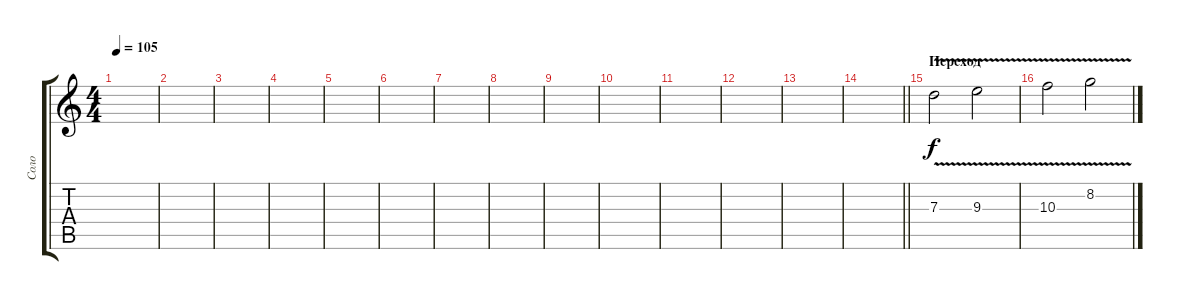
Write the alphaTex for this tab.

\track ("Соло" "Соло") {instrument electricguitarclean}
\staff {score tabs}
\tuning (E4 B3 G3 D3 A2 E2) {hide}
\ts (4 4)
\tempo 105
\clef g2
\ks c
|
|
|
|
|
|
|
|
|
|
|
|
|
\barLineRight lightlight
|
\section ("" "Переход")
7.3{v}.2 9.3{v}.2 |
10.3{v}.2 8.2{v}.2
